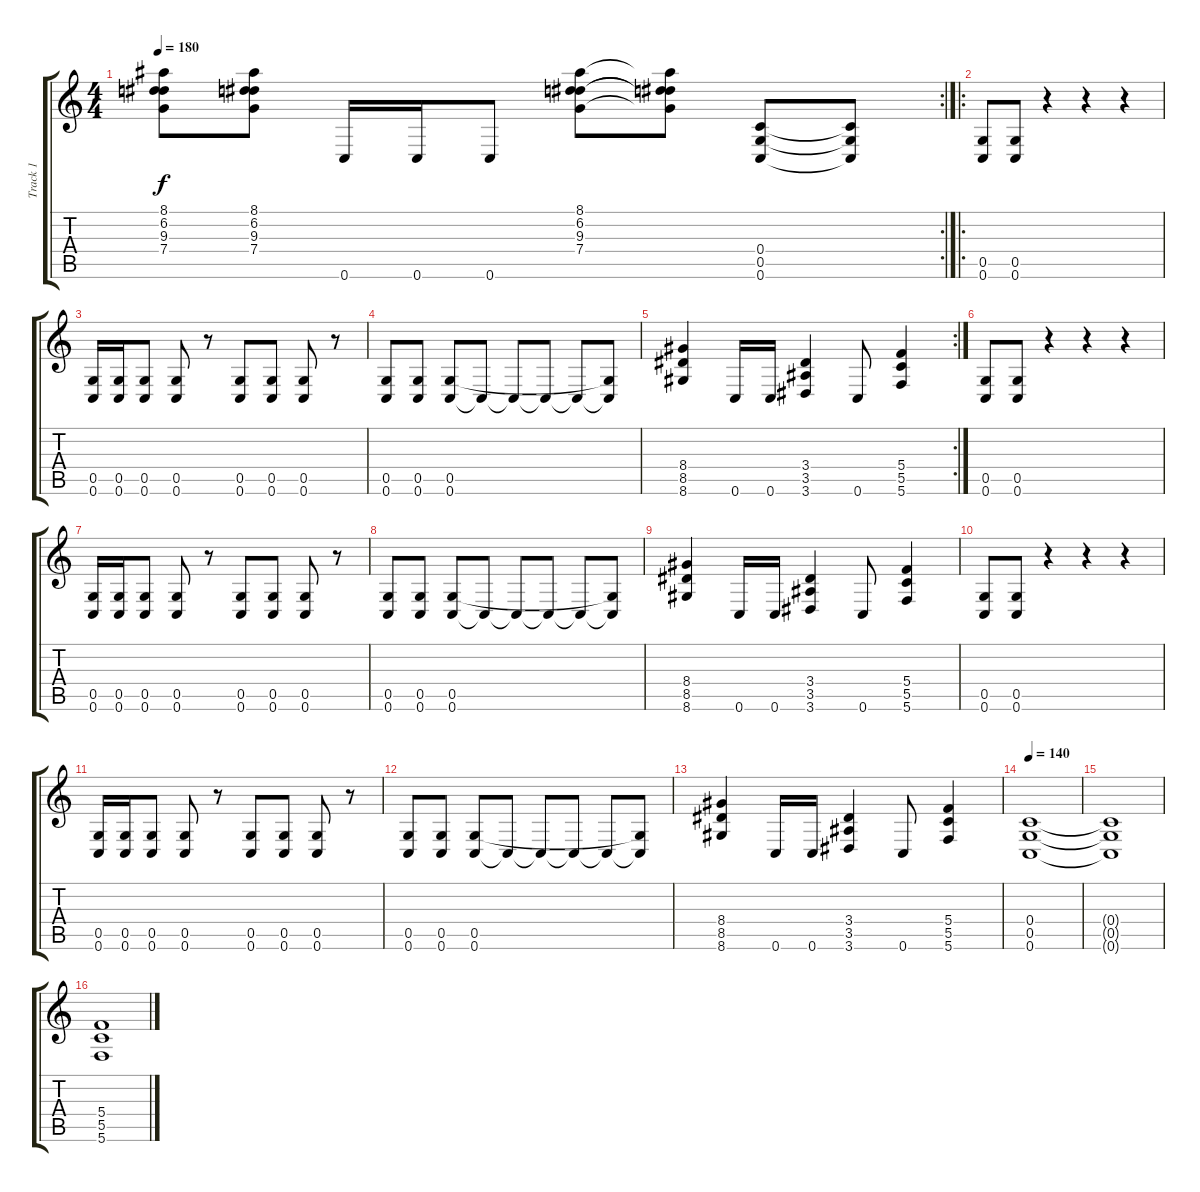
\track ("Track 1" "Track 1") {instrument distortionguitar}
\staff {score tabs}
\tuning (D4 A3 F3 C3 G2 C2) {hide}
\rc 2
\ts (4 4)
\tempo 180
\clef g2
\ks c
(8.1 6.2 9.3 7.4).8{dy f} (8.1 6.2 9.3 7.4).8 0.6.16 0.6.16 0.6.8 (8.1 6.2 9.3 7.4).8 (8.1{t} 6.2{t} 9.3{t} 7.4{t}).8 (0.4 0.5 0.6).8 (0.4{t} 0.5{t} 0.6{t}).8 |
\ro
(0.5 0.6).8 (0.5 0.6).8 r.4 r.4 r.4 |
(0.5 0.6).16 (0.5 0.6).16 (0.5 0.6).8 (0.5 0.6).8 r.8 (0.5 0.6).8 (0.5 0.6).8 (0.5 0.6).8 r.8 |
(0.5 0.6).8 (0.5 0.6).8 (0.5 0.6).8 0.6{t}.8 0.6{t}.8 0.6{t}.8 0.6{t}.8 (0.5{t} 0.6{t}).8 |
\rc 2
(8.4 8.5 8.6).4 0.6.16 0.6.16 (3.4 3.5 3.6).4 0.6.8 (5.4 5.5 5.6).4 |
(0.5 0.6).8 (0.5 0.6).8 r.4 r.4 r.4 |
(0.5 0.6).16 (0.5 0.6).16 (0.5 0.6).8 (0.5 0.6).8 r.8 (0.5 0.6).8 (0.5 0.6).8 (0.5 0.6).8 r.8 |
(0.5 0.6).8 (0.5 0.6).8 (0.5 0.6).8 0.6{t}.8 0.6{t}.8 0.6{t}.8 0.6{t}.8 (0.5{t} 0.6{t}).8 |
(8.4 8.5 8.6).4 0.6.16 0.6.16 (3.4 3.5 3.6).4 0.6.8 (5.4 5.5 5.6).4 |
(0.5 0.6).8 (0.5 0.6).8 r.4 r.4 r.4 |
(0.5 0.6).16 (0.5 0.6).16 (0.5 0.6).8 (0.5 0.6).8 r.8 (0.5 0.6).8 (0.5 0.6).8 (0.5 0.6).8 r.8 |
(0.5 0.6).8 (0.5 0.6).8 (0.5 0.6).8 0.6{t}.8 0.6{t}.8 0.6{t}.8 0.6{t}.8 (0.5{t} 0.6{t}).8 |
(8.4 8.5 8.6).4 0.6.16 0.6.16 (3.4 3.5 3.6).4 0.6.8 (5.4 5.5 5.6).4 |
\tempo 140
(0.4 0.5 0.6).1 |
(0.4{t} 0.5{t} 0.6{t}).1 |
(5.4 5.5 5.6).1
